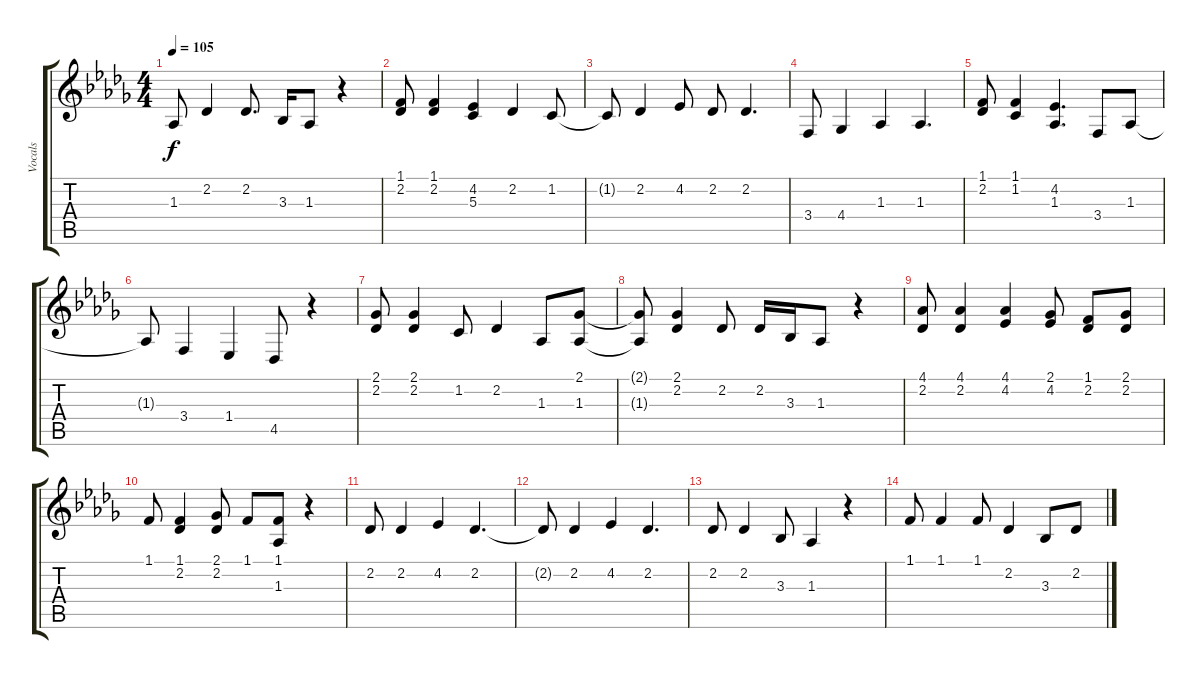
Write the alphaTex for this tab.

\track ("Vocals" "Vocals") {instrument tenorsax}
\staff {score tabs}
\tuning (E4 B3 G3 D3 A2 E2) {hide}
\ts (4 4)
\tempo 105
\clef g2
\ks db
1.3{t}.8{dy f} 2.2.4 2.2.8{d} 3.3.16 1.3.8 r.4 |
(1.1 2.2).8 (1.1 2.2).4 (4.2 5.3).4 2.2.4 1.2.8 |
1.2{t}.8 2.2.4 4.2.8 2.2.8 2.2.4{d} |
3.4.8 4.4.4 1.3.4 1.3.4{d} |
(1.1 2.2).8 (1.1 1.2).4 (4.2 1.3).4{d} 3.4.8 1.3.8 |
1.3{t}.8 3.4.4 1.4.4 4.5.8 r.4 |
(2.1 2.2).8 (2.1 2.2).4 1.2.8 2.2.4 1.3.8 (2.1 1.3).8 |
(2.1{t} 1.3{t}).8 (2.1 2.2).4 2.2.8 2.2.16 3.3.16 1.3.8 r.4 |
(4.1 2.2).8 (4.1 2.2).4 (4.1 4.2).4 (2.1 4.2).8 (1.1 2.2).8 (2.1 2.2).8 |
1.1.8 (1.1 2.2).4 (2.1 2.2).8 1.1.8 (1.1 1.3).8 r.4 |
2.2.8 2.2.4 4.2.4 2.2.4{d} |
2.2{t}.8 2.2.4 4.2.4 2.2.4{d} |
2.2.8 2.2.4 3.3.8 1.3.4 r.4 |
1.1.8 1.1.4 1.1.8 2.2.4 3.3.8 2.2.8
